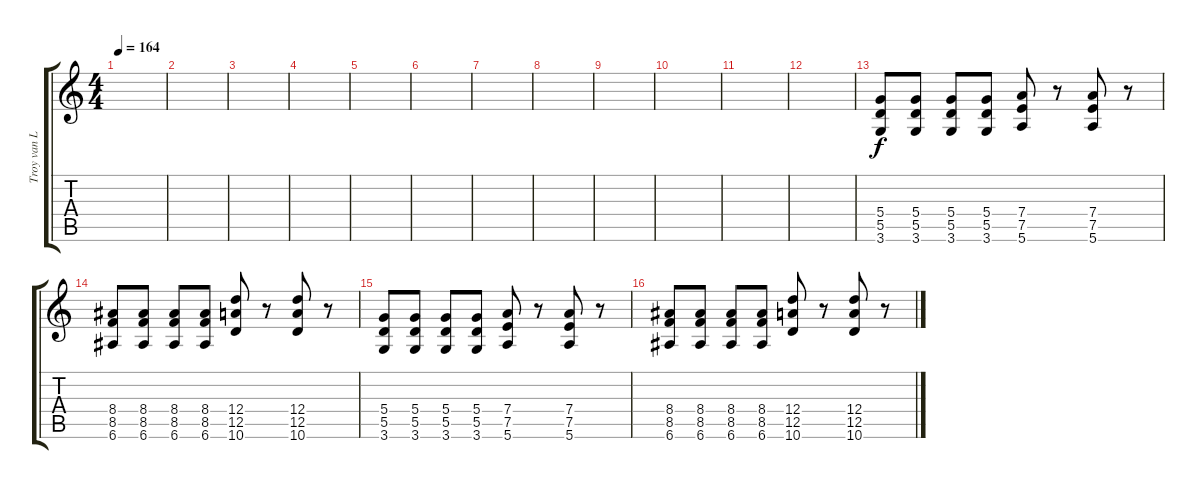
\track ("Troy van Leeuwen - guitar" "Troy van L") {instrument overdrivenguitar}
\staff {score tabs}
\tuning (E4 B3 G3 D3 A2 E2) {hide}
\ts (4 4)
\section ("" "")
\tempo 164
\clef g2
\ks c
|
|
|
|
|
|
|
|
|
|
|
|
\section ("" "")
(5.4 5.5 3.6).8 (5.4 5.5 3.6).8 (5.4 5.5 3.6).8 (5.4 5.5 3.6).8 (7.4 7.5 5.6).8 r.8 (7.4 7.5 5.6).8 r.8 |
(8.4 8.5 6.6).8 (8.4 8.5 6.6).8 (8.4 8.5 6.6).8 (8.4 8.5 6.6).8 (12.4 12.5 10.6).8 r.8 (12.4 12.5 10.6).8 r.8 |
(5.4 5.5 3.6).8 (5.4 5.5 3.6).8 (5.4 5.5 3.6).8 (5.4 5.5 3.6).8 (7.4 7.5 5.6).8 r.8 (7.4 7.5 5.6).8 r.8 |
(8.4 8.5 6.6).8 (8.4 8.5 6.6).8 (8.4 8.5 6.6).8 (8.4 8.5 6.6).8 (12.4 12.5 10.6).8 r.8 (12.4 12.5 10.6).8 r.8
